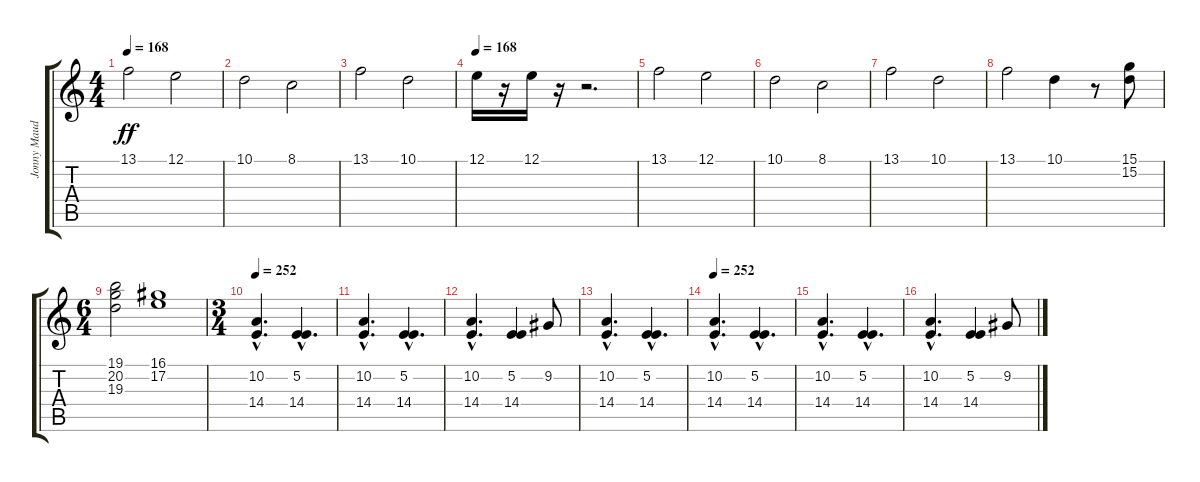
\track ("Jonny Maudling (Brass)" "Jonny Maud") {instrument brasssection}
\staff {score tabs}
\tuning (E4 B3 G3 D3 A2 E2) {hide}
\ts (4 4)
\tempo 168
\clef g2
\ks c
13.1.2{dy ff} 12.1.2 |
10.1.2 8.1.2 |
13.1.2 10.1.2 |
\tempo 168
12.1.16 r.16 12.1.16 r.16 r.2{d} |
13.1.2 12.1.2 |
10.1.2 8.1.2 |
13.1.2 10.1.2 |
13.1.2 10.1.4 r.8 (15.1 15.2).8 |
\ts (6 4)
(19.1 20.2 19.3).2 (16.1 17.2).1 |
\ts (3 4)
\tempo 252
(10.2{hac} 14.4{hac}).4{d} (5.2{hac} 14.4{hac}).4{d} |
(10.2{hac} 14.4{hac}).4{d} (5.2{hac} 14.4{hac}).4{d} |
(10.2{hac} 14.4{hac}).4{d} (5.2 14.4).4 9.2.8 |
(10.2{hac} 14.4{hac}).4{d} (5.2{hac} 14.4{hac}).4{d} |
\tempo 252
(10.2{hac} 14.4{hac}).4{d} (5.2{hac} 14.4{hac}).4{d} |
(10.2{hac} 14.4{hac}).4{d} (5.2{hac} 14.4{hac}).4{d} |
(10.2{hac} 14.4{hac}).4{d} (5.2 14.4).4 9.2.8
